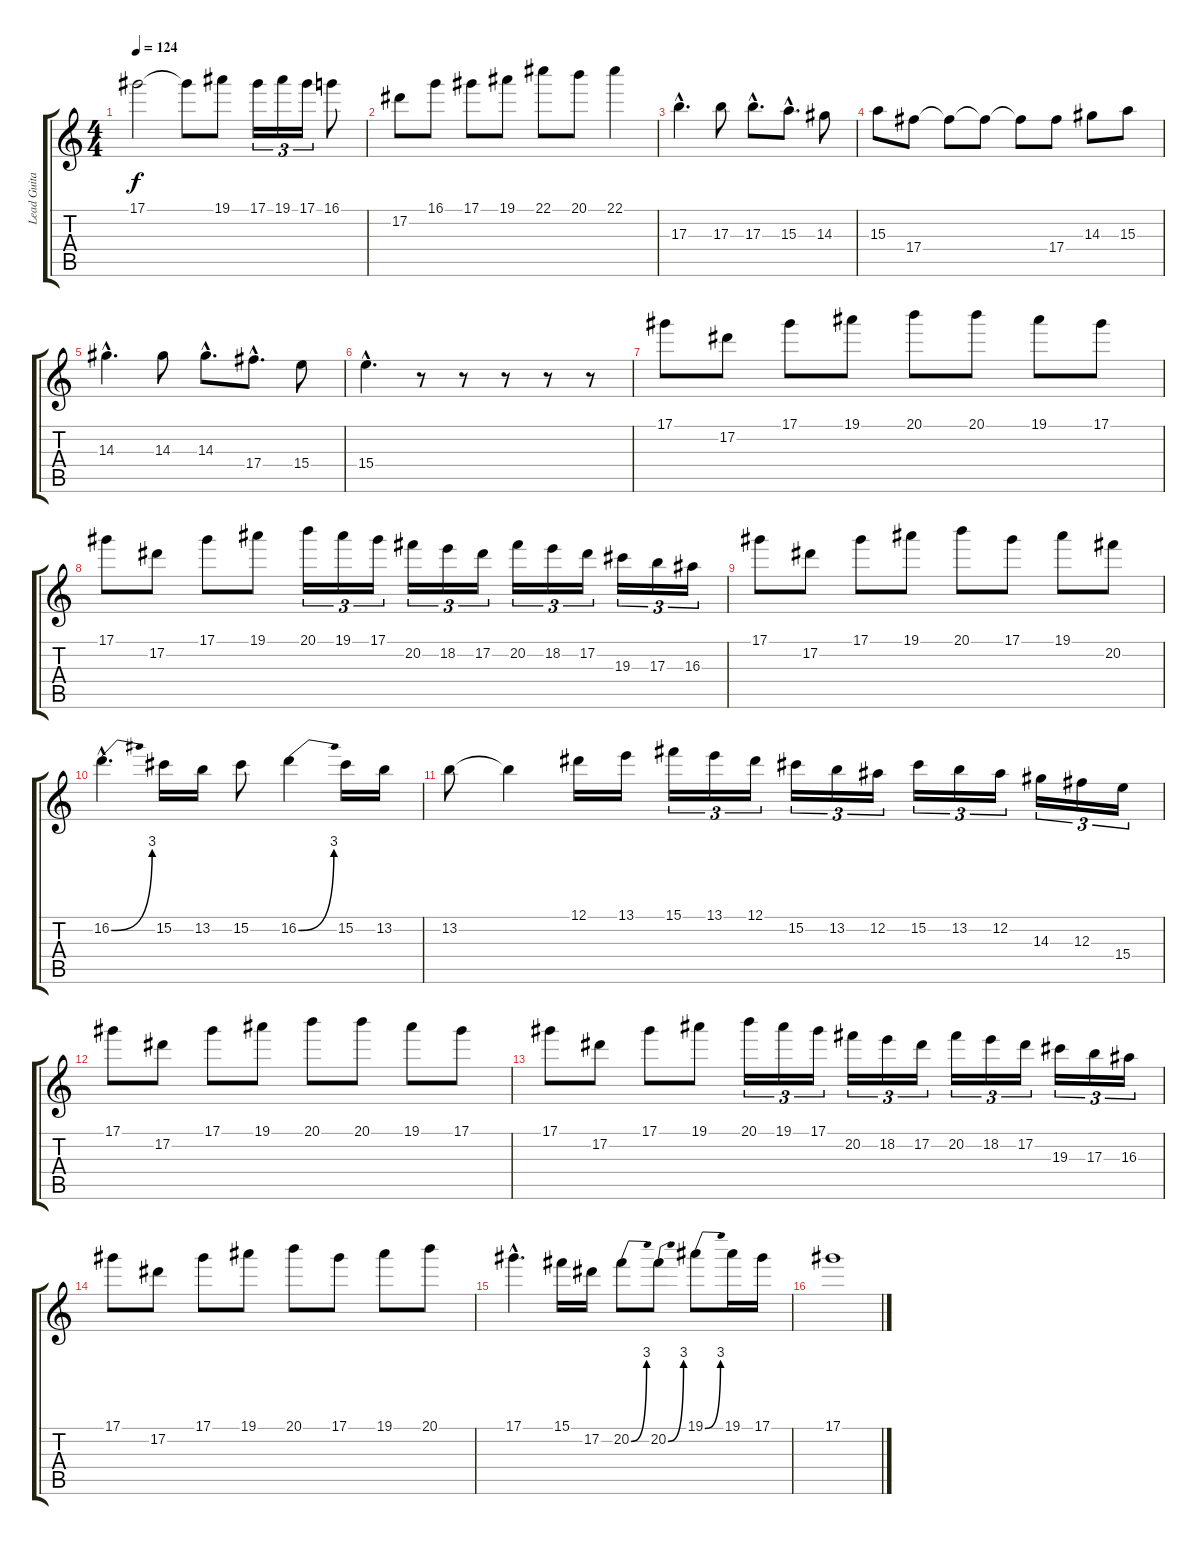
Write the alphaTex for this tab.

\track ("Lead Guitar 2" "Lead Guita") {instrument distortionguitar}
\staff {score tabs}
\tuning (Eb4 Bb3 Gb3 Db3 Ab2 Eb2) {hide}
\ts (4 4)
\tempo 124
\clef g2
\ks c
17.1.2{dy f} 17.1{t}.8 19.1.8 17.1.16{tu (3 2)} 19.1.16{tu (3 2)} 17.1.16{tu (3 2)} 16.1.8 |
17.2.8 16.1.8 17.1.8 19.1.8 22.1.8 20.1.8 22.1.4 |
17.3{hac}.4{d} 17.3.8 17.3{hac}.8{d} 15.3{hac}.8{d} 14.3.8 |
15.3.8 17.4.8 17.4{t}.8 17.4{t}.8 17.4{t}.8 17.4.8 14.3.8 15.3.8 |
14.3{hac}.4{d} 14.3.8 14.3{hac}.8{d} 17.4{hac}.8{d} 15.4.8 |
15.4{hac}.4{d} r.8 r.8 r.8 r.8 r.8 |
17.1.8 17.2.8 17.1.8 19.1.8 20.1.8 20.1.8 19.1.8 17.1.8 |
17.1.8 17.2.8 17.1.8 19.1.8 20.1.16{tu (3 2)} 19.1.16{tu (3 2)} 17.1.16{tu (3 2)} 20.2.16{tu (3 2)} 18.2.16{tu (3 2)} 17.2.16{tu (3 2)} 20.2.16{tu (3 2)} 18.2.16{tu (3 2)} 17.2.16{tu (3 2)} 19.3.16{tu (3 2)} 17.3.16{tu (3 2)} 16.3.16{tu (3 2)} |
17.1.8 17.2.8 17.1.8 19.1.8 20.1.8 17.1.8 19.1.8 20.2.8 |
16.2{be (bend 0 0 60 12) hac}.4{d} 15.2.16 13.2.16 15.2.8 16.2{be (bend 0 0 60 12)}.4 15.2.16 13.2.16 |
13.2.8 13.2{t}.4 12.1.16 13.1.16 15.1.16{tu (3 2)} 13.1.16{tu (3 2)} 12.1.16{tu (3 2)} 15.2.16{tu (3 2)} 13.2.16{tu (3 2)} 12.2.16{tu (3 2)} 15.2.16{tu (3 2)} 13.2.16{tu (3 2)} 12.2.16{tu (3 2)} 14.3.16{tu (3 2)} 12.3.16{tu (3 2)} 15.4.16{tu (3 2)} |
17.1.8 17.2.8 17.1.8 19.1.8 20.1.8 20.1.8 19.1.8 17.1.8 |
17.1.8 17.2.8 17.1.8 19.1.8 20.1.16{tu (3 2)} 19.1.16{tu (3 2)} 17.1.16{tu (3 2)} 20.2.16{tu (3 2)} 18.2.16{tu (3 2)} 17.2.16{tu (3 2)} 20.2.16{tu (3 2)} 18.2.16{tu (3 2)} 17.2.16{tu (3 2)} 19.3.16{tu (3 2)} 17.3.16{tu (3 2)} 16.3.16{tu (3 2)} |
17.1.8 17.2.8 17.1.8 19.1.8 20.1.8 17.1.8 19.1.8 20.1.8 |
17.1{hac}.4{d} 15.1.16 17.2.16 20.2{be (bend 0 0 60 12)}.8 20.2{be (bend 0 0 60 12)}.8 19.1{be (bend 0 0 60 12)}.8 19.1.16 17.1.16 |
17.1.1
